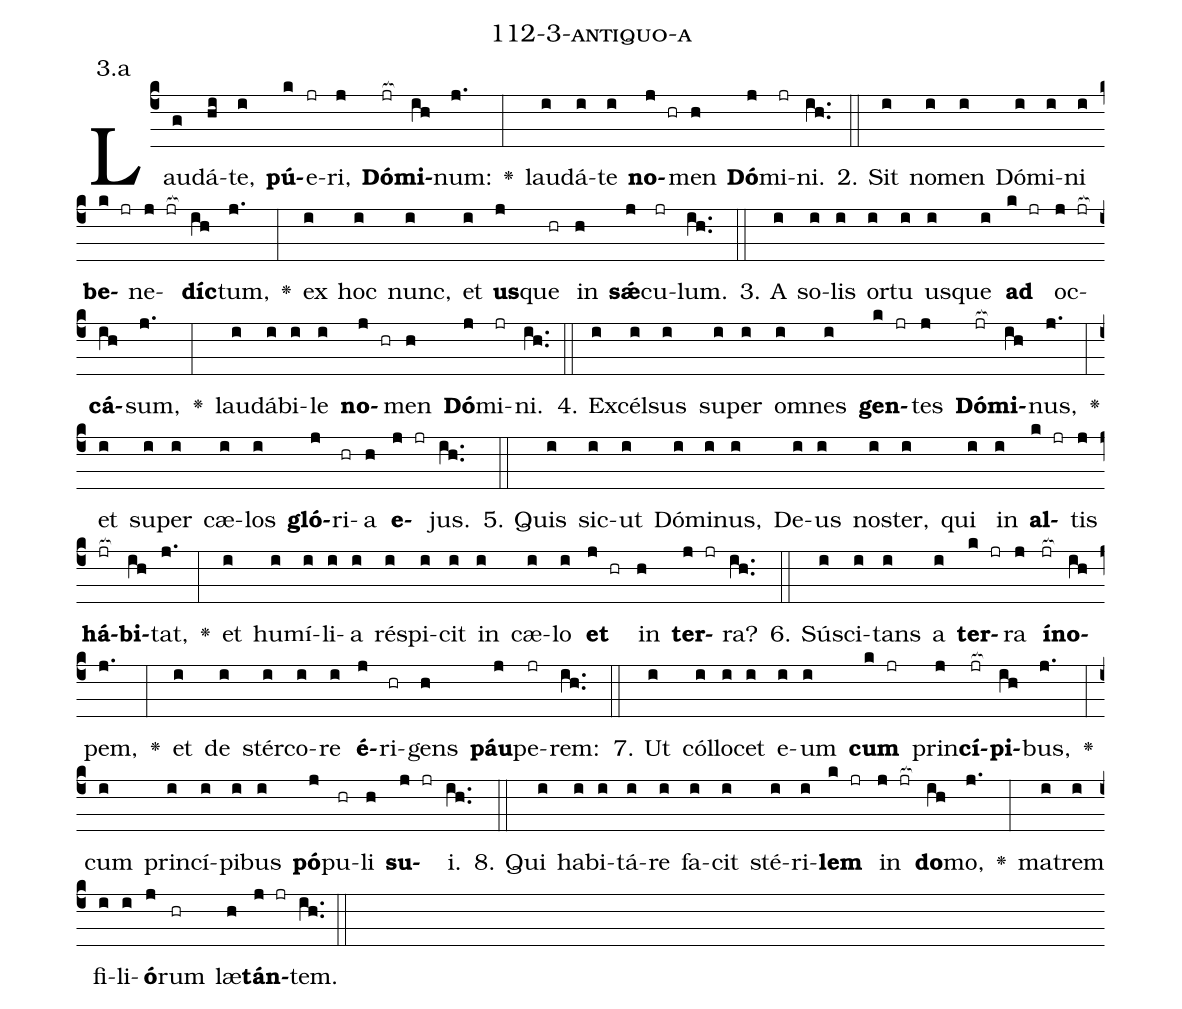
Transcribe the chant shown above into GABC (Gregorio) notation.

name: 112-3-antiquo-a;
annotation: 3.a;
%%
(c4)Lau(g)dá(hi)te,(i) <b>pú</b>(k)e(jr)ri,(j) <b>Dó</b>(jr[ocb:1{])<b>mi</b>(ih[ocb:0}])num:(j.) <v>\greheightstar</v>(:) lau(i)dá(i)te(i) <b>no</b>(j hr)men(h) <b>Dó</b>(j)mi(jr)ni.(ih..) (::)
2. Sit(i) no(i)men(i) Dó(i)mi(i)ni(i) <b>be</b>(k jr)ne(j jr[ocb:1{])<b>díc</b>(ih[ocb:0}])tum,(j.) <v>\greheightstar</v>(:) ex(i) hoc(i) nunc,(i) et(i) <b>us</b>(j)que(hr) in(h) <b>sǽ</b>(j)cu(jr)lum.(ih..) (::)
3. A(i) so(i)lis(i) or(i)tu(i) us(i)que(i) <b>ad</b>(k jr) oc(j jr[ocb:1{])<b>cá</b>(ih[ocb:0}])sum,(j.) <v>\greheightstar</v>(:) lau(i)dá(i)bi(i)le(i) <b>no</b>(j hr)men(h) <b>Dó</b>(j)mi(jr)ni.(ih..) (::)
4. Ex(i)cél(i)sus(i) su(i)per(i) om(i)nes(i) <b>gen</b>(k jr)tes(j) <b>Dó</b>(jr[ocb:1{])<b>mi</b>(ih[ocb:0}])nus,(j.) <v>\greheightstar</v>(:) et(i) su(i)per(i) cæ(i)los(i) <b>gló</b>(j)ri(hr)a(h) <b>e</b>(j jr)jus.(ih..) (::)
5. Quis(i) sic(i)ut(i) Dó(i)mi(i)nus,(i) De(i)us(i) nos(i)ter,(i) qui(i) in(i) <b>al</b>(k jr)tis(j) <b>há</b>(jr[ocb:1{])<b>bi</b>(ih[ocb:0}])tat,(j.) <v>\greheightstar</v>(:) et(i) hu(i)mí(i)li(i)a(i) ré(i)spi(i)cit(i) in(i) cæ(i)lo(i) <b>et</b>(j hr) in(h) <b>ter</b>(j jr)ra?(ih..) (::)
6. Sú(i)sci(i)tans(i) a(i) <b>ter</b>(k jr)ra(j) <b>ín</b>(jr[ocb:1{])<b>o</b>(ih[ocb:0}])pem,(j.) <v>\greheightstar</v>(:) et(i) de(i) stér(i)co(i)re(i) <b>é</b>(j)ri(hr)gens(h) <b>páu</b>(j)pe(jr)rem:(ih..) (::)
7. Ut(i) cól(i)lo(i)cet(i) e(i)um(i) <b>cum</b>(k jr) prin(j)<b>cí</b>(jr[ocb:1{])<b>pi</b>(ih[ocb:0}])bus,(j.) <v>\greheightstar</v>(:) cum(i) prin(i)cí(i)pi(i)bus(i) <b>pó</b>(j)pu(hr)li(h) <b>su</b>(j jr)i.(ih..) (::)
8. Qui(i) ha(i)bi(i)tá(i)re(i) fa(i)cit(i) sté(i)ri(i)<b>lem</b>(k jr) in(j jr[ocb:1{]) <b>do</b>(ih[ocb:0}])mo,(j.) <v>\greheightstar</v>(:) ma(i)trem(i) fi(i)li(i)<b>ó</b>(j)rum(hr) læ(h)<b>tán</b>(j jr)tem.(ih..) (::)
